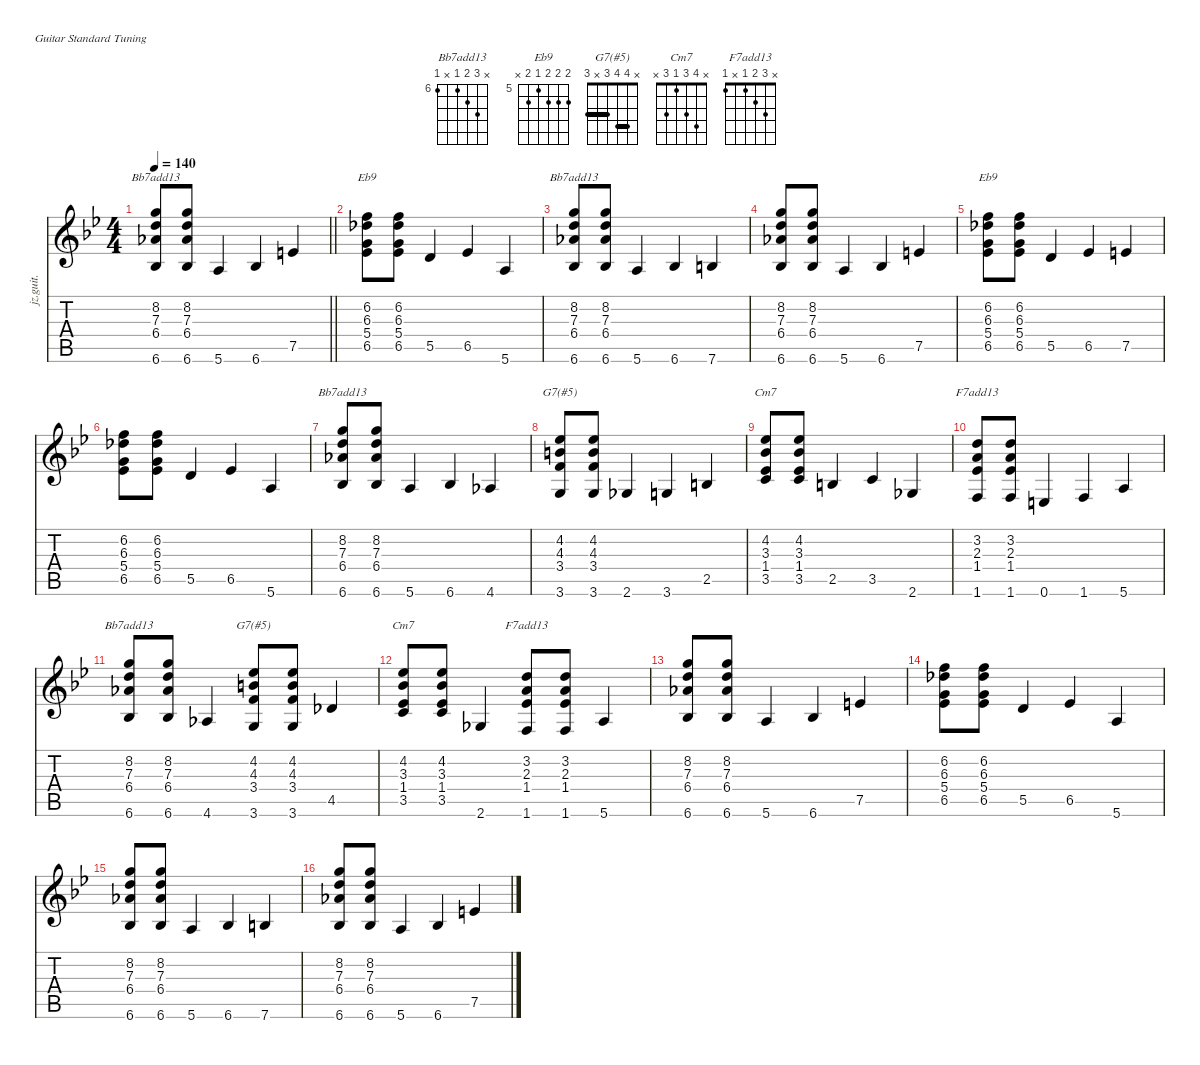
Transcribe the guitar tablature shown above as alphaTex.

\defaultSystemsLayout 4
\hideDynamics
\bracketExtendMode nobrackets
\otherSystemsTrackNameOrientation horizontal
\track ("Rhythm" "jz.guit.") {instrument electricguitarjazz}
\staff {score tabs}
\tuning (E4 B3 G3 D3 A2 E2)
\chord ("Bb7add13" x 8 7 6 x 6) {firstfret 6}
\chord ("Eb9" 6 6 6 5 6 x) {firstfret 5}
\chord ("G7(#5)" x 4 4 3 x 3) {showfingering false barre (3 4)}
\chord ("Cm7" x 4 3 1 3 x)
\chord ("F7add13" x 3 2 1 x 1) {showfingering false}
\ts (4 4)
\tempo 140
\clef g2
\barLineRight lightlight
\ks bb
(6.6{acc b} 6.4{acc b} 7.3{acc forcenatural} 8.2{acc forcenatural}).8{ch "Bb7add13" dy mf instrument electricguitarjazz beam Up} (6.6{acc b} 6.4{acc b} 7.3{acc forcenatural} 8.2{acc forcenatural}).8{beam Up} 5.6{acc forcenatural}.4{beam Up} 6.6{acc b}.4{beam Up} 7.5{acc forcenatural}.4{beam Up} |
(6.5{acc b} 5.4{acc forcenatural} 6.3{acc b} 6.2{acc forcenatural}).8{ch "Eb9" beam Down} (6.5{acc b} 5.4{acc forcenatural} 6.3{acc b} 6.2{acc forcenatural}).8{beam Down} 5.5{acc forcenatural}.4{beam Up} 6.5{acc b}.4{beam Up} 5.6{acc forcenatural}.4{beam Up} |
(6.6{acc b} 6.4{acc b} 7.3{acc forcenatural} 8.2{acc forcenatural}).8{ch "Bb7add13" beam Up} (6.6{acc b} 6.4{acc b} 7.3{acc forcenatural} 8.2{acc forcenatural}).8{beam Up} 5.6{acc forcenatural}.4{beam Up} 6.6{acc b}.4{beam Up} 7.6{acc forcenatural}.4{beam Up} |
(6.6{acc b} 6.4{acc b} 7.3{acc forcenatural} 8.2{acc forcenatural}).8{beam Up} (6.6{acc b} 6.4{acc b} 7.3{acc forcenatural} 8.2{acc forcenatural}).8{beam Up} 5.6{acc forcenatural}.4{beam Up} 6.6{acc b}.4{beam Up} 7.5{acc forcenatural}.4{beam Up} |
(6.5{acc b} 5.4{acc forcenatural} 6.3{acc b} 6.2{acc forcenatural}).8{ch "Eb9" beam Down} (6.5{acc b} 5.4{acc forcenatural} 6.3{acc b} 6.2{acc forcenatural}).8{beam Down} 5.5{acc forcenatural}.4{beam Up} 6.5{acc b}.4{beam Up} 7.5{acc forcenatural}.4{beam Up} |
(6.5{acc b} 5.4{acc forcenatural} 6.3{acc b} 6.2{acc forcenatural}).8{beam Down} (6.5{acc b} 5.4{acc forcenatural} 6.3{acc b} 6.2{acc forcenatural}).8{beam Down} 5.5{acc forcenatural}.4{beam Up} 6.5{acc b}.4{beam Up} 5.6{acc forcenatural}.4{beam Up} |
(6.6{acc b} 6.4{acc b} 7.3{acc forcenatural} 8.2{acc forcenatural}).8{ch "Bb7add13" beam Up} (6.6{acc b} 6.4{acc b} 7.3{acc forcenatural} 8.2{acc forcenatural}).8{beam Up} 5.6{acc forcenatural}.4{beam Up} 6.6{acc b}.4{beam Up} 4.6{acc b}.4{beam Up} |
(3.6{acc forcenatural} 3.4{acc forcenatural} 4.3{acc forcenatural} 4.2{acc b}).8{ch "G7(#5)" beam Up} (3.6{acc forcenatural} 3.4{acc forcenatural} 4.3{acc forcenatural} 4.2{acc b}).8{beam Up} 2.6{acc b}.4{beam Up} 3.6{acc forcenatural}.4{beam Up} 2.5{acc forcenatural}.4{beam Up} |
(3.5{acc forcenatural} 1.4{acc b} 3.3{acc b} 4.2{acc b}).8{ch "Cm7" beam Up} (3.5{acc forcenatural} 1.4{acc b} 3.3{acc b} 4.2{acc b}).8{beam Up} 2.5{acc forcenatural}.4{beam Up} 3.5{acc forcenatural}.4{beam Up} 2.6{acc b}.4{beam Up} |
(1.6{acc forcenatural} 1.4{acc b} 2.3{acc forcenatural} 3.2{acc forcenatural}).8{ch "F7add13" beam Up} (1.6{acc forcenatural} 1.4{acc b} 2.3{acc forcenatural} 3.2{acc forcenatural}).8{beam Up} 0.6{acc forcenatural}.4{beam Up} 1.6{acc forcenatural}.4{beam Up} 5.6{acc forcenatural}.4{beam Up} |
(6.6{acc b} 6.4{acc b} 7.3{acc forcenatural} 8.2{acc forcenatural}).8{ch "Bb7add13" beam Up} (6.6{acc b} 6.4{acc b} 7.3{acc forcenatural} 8.2{acc forcenatural}).8{beam Up} 4.6{acc b}.4{beam Up} (3.6{acc forcenatural} 3.4{acc forcenatural} 4.3{acc forcenatural} 4.2{acc b}).8{ch "G7(#5)" beam Up} (3.6{acc forcenatural} 3.4{acc forcenatural} 4.3{acc forcenatural} 4.2{acc b}).8{beam Up} 4.5{acc b}.4{beam Up} |
(3.5{acc forcenatural} 1.4{acc b} 3.3{acc b} 4.2{acc b}).8{ch "Cm7" beam Up} (3.5{acc forcenatural} 1.4{acc b} 3.3{acc b} 4.2{acc b}).8{beam Up} 2.6{acc b}.4{beam Up} (1.6{acc forcenatural} 1.4{acc b} 2.3{acc forcenatural} 3.2{acc forcenatural}).8{ch "F7add13" beam Up} (1.6{acc forcenatural} 1.4{acc b} 2.3{acc forcenatural} 3.2{acc forcenatural}).8{beam Up} 5.6{acc forcenatural}.4{beam Up} |
(6.6{acc b} 6.4{acc b} 7.3{acc forcenatural} 8.2{acc forcenatural}).8{beam Up} (6.6{acc b} 6.4{acc b} 7.3{acc forcenatural} 8.2{acc forcenatural}).8{beam Up} 5.6{acc forcenatural}.4{beam Up} 6.6{acc b}.4{beam Up} 7.5{acc forcenatural}.4{beam Up} |
(6.5{acc b} 5.4{acc forcenatural} 6.3{acc b} 6.2{acc forcenatural}).8{beam Down} (6.5{acc b} 5.4{acc forcenatural} 6.3{acc b} 6.2{acc forcenatural}).8{beam Down} 5.5{acc forcenatural}.4{beam Up} 6.5{acc b}.4{beam Up} 5.6{acc forcenatural}.4{beam Up} |
(6.6{acc b} 6.4{acc b} 7.3{acc forcenatural} 8.2{acc forcenatural}).8{beam Up} (6.6{acc b} 6.4{acc b} 7.3{acc forcenatural} 8.2{acc forcenatural}).8{beam Up} 5.6{acc forcenatural}.4{beam Up} 6.6{acc b}.4{beam Up} 7.6{acc forcenatural}.4{beam Up} |
(6.6{acc b} 6.4{acc b} 7.3{acc forcenatural} 8.2{acc forcenatural}).8{beam Up} (6.6{acc b} 6.4{acc b} 7.3{acc forcenatural} 8.2{acc forcenatural}).8{beam Up} 5.6{acc forcenatural}.4{beam Up} 6.6{acc b}.4{beam Up} 7.5{acc forcenatural}.4{beam Up}
